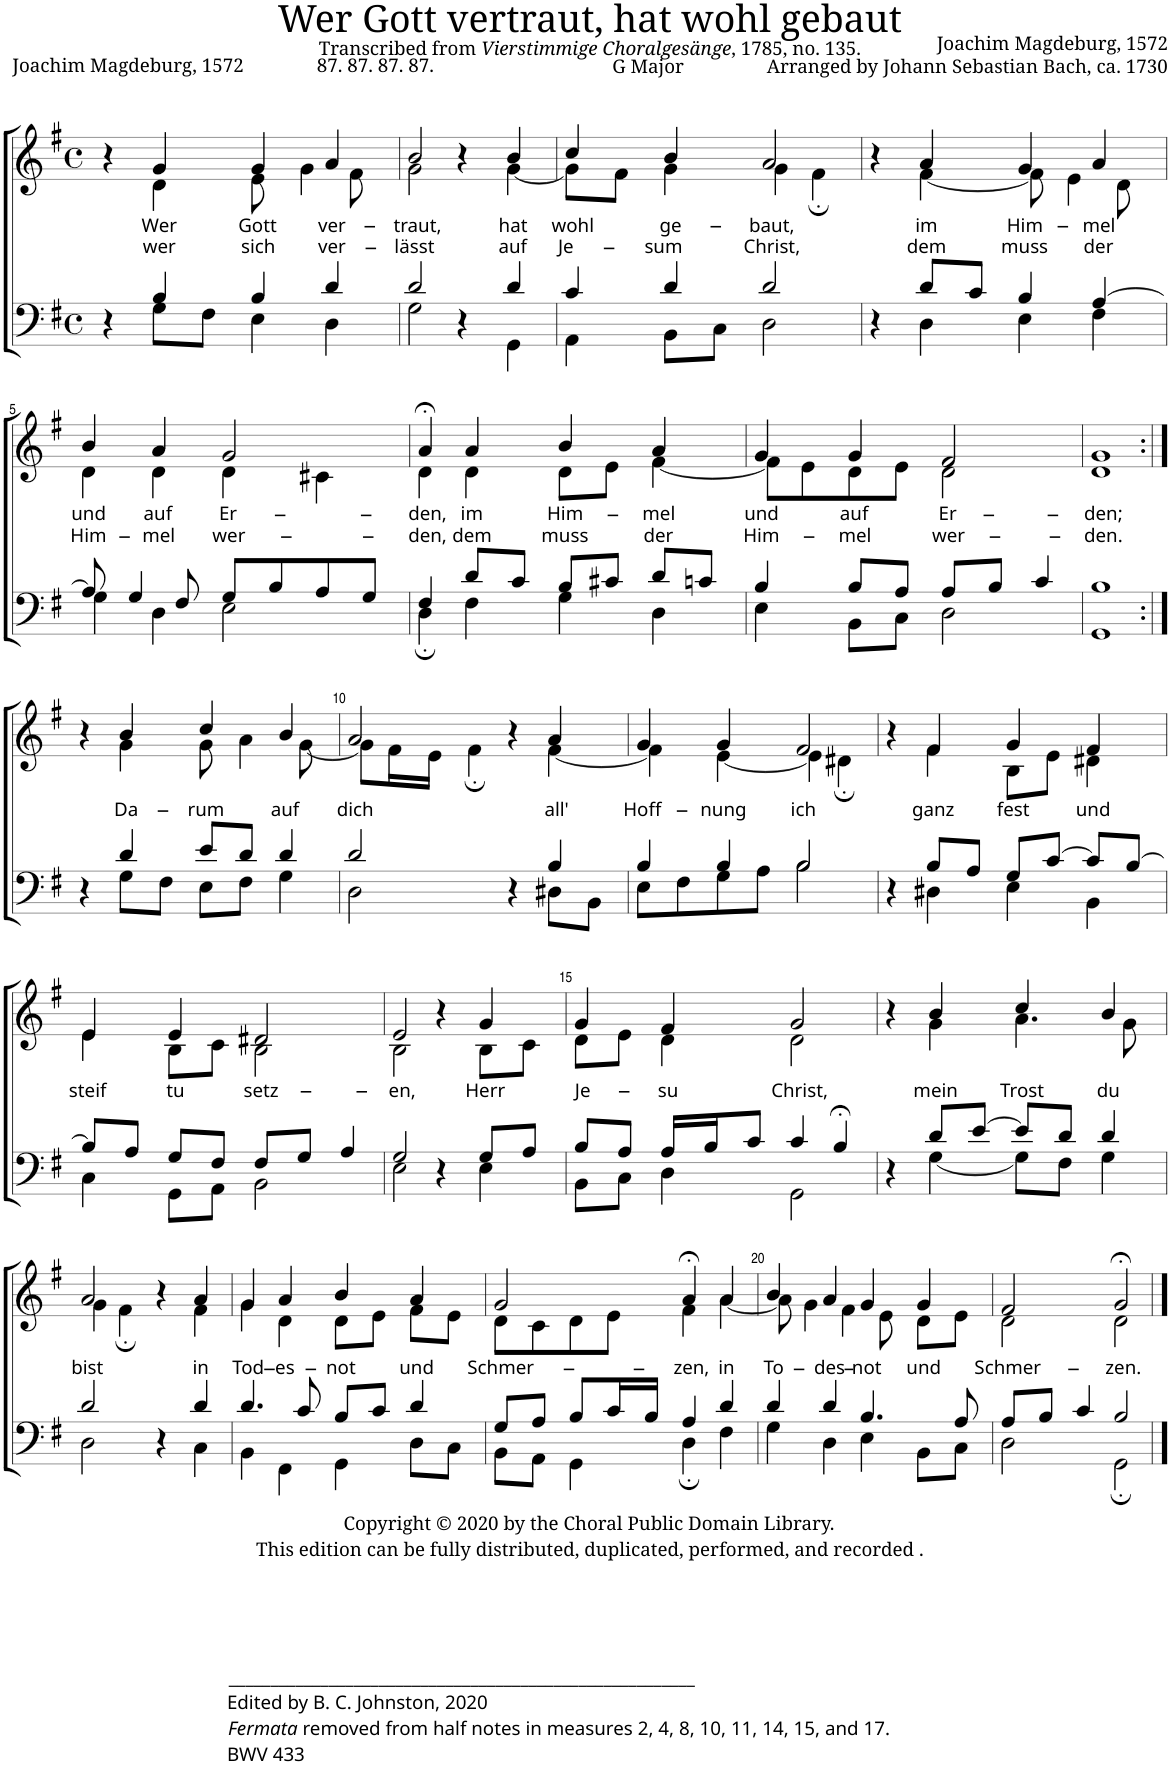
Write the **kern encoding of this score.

**kern	**kern	**text	**text
*part2	*part1	*part1	*part1
*staff2	*staff1	*staff1	*staff1
*I"Bass	*I"Soprano	*	*
*clefF4	*clefG2	*	*
*k[f#]	*k[f#]	*	*
*M4/4	*M4/4	*	*
*met(c)	*met(c)	*	*
=1	=1	=1	=1
*^	*^	*	*
4r	4ryy	4r	4ryy	.	.
!	!	!	!	!LO:LY:b	!LO:LY:b
4B/	8G\L	4g/	4d\	Wer	wer
.	8F#\J	.	.	.	.
!	!	!	!	!LO:LY:b	!LO:LY:b
4B/	4E\	4g/	8e\	Gott	sich
.	.	.	4g\	.	.
!	!	!	!	!LO:LY:b	!LO:LY:b
4d/	4D\	4a/	.	ver-	ver-
.	.	.	8f#\	.	.
=2	=2	=2	=2	=2	=2
!	!	!	!	!LO:LY:b	!LO:LY:b
2d/	2G\	2b/	2g\	-traut,	-lässt
4r	4ryy	4r	4ryy	.	.
!	!	!	!	!LO:LY:b	!LO:LY:b
4d/	4GG\	4b/	[4g\	hat	auf
=3	=3	=3	=3	=3	=3
!	!	!	!	!LO:LY:b	!LO:LY:b
4c/	4AA\	4cc/	8g\L]	wohl	Je-
.	.	.	8f#\J	.	.
!	!	!	!	!LO:LY:b	!LO:LY:b
4d/	8BB\L	4b/	4g\	ge-	-sum
.	8C\J	.	.	.	.
!	!	!	!	!LO:LY:b	!LO:LY:b
2d/	2D\	2a/	4g\	-baut,	Christ,
.	.	.	4f#;\	.	.
=4	=4	=4	=4	=4	=4
4r	4ryy	4r	4ryy	.	.
!	!	!	!	!LO:LY:b	!LO:LY:b
8d/L	4D\	4a/	[4f#\	im	dem
8c/J	.	.	.	.	.
!	!	!	!	!LO:LY:b	!LO:LY:b
4B/	4E\	4g/	8f#\]	Him-	muss
.	.	.	4e\	.	.
!	!	!	!	!LO:LY:b	!LO:LY:b
[4A/	4F#\	4a/	.	-mel	der
.	.	.	8d\	.	.
!!LO:LB:g=z	!!
=5	=5	=5	=5	=5	=5
!	!	!	!	!LO:LY:b	!LO:LY:b
8A/]	4G\	4b/	4d\	und	Him-
4G/	.	.	.	.	.
!	!	!	!	!LO:LY:b	!LO:LY:b
.	4D\	4a/	4d\	auf	-mel
8F#/	.	.	.	.	.
!	!	!	!	!LO:LY:b	!LO:LY:b
8G/L	2E\	2g/	4d\	Er-	wer-
8B/	.	.	.	.	.
8A/	.	.	4c#X\	.	.
8G/J	.	.	.	.	.
=6	=6	=6	=6	=6	=6
!	!	!	!	!LO:LY:b	!LO:LY:b
4F#/	4D;\	4a;</	4d\	-den,	-den,
!	!	!	!	!LO:LY:b	!LO:LY:b
8d/L	4F#\	4a/	4d\	im	dem
8c/J	.	.	.	.	.
!	!	!	!	!LO:LY:b	!LO:LY:b
8B/L	4G\	4b/	8d\L	Him-	muss
8c#X/J	.	.	8e\J	.	.
!	!	!	!	!LO:LY:b	!LO:LY:b
8d/L	4D\	4a/	[4f#\	-mel	der
8cn/J	.	.	.	.	.
=7	=7	=7	=7	=7	=7
!	!	!	!	!LO:LY:b	!LO:LY:b
4B/	4E\	4g/	8f#\L]	und	Him-
.	.	.	8e\	.	.
!	!	!	!	!LO:LY:b	!LO:LY:b
8B/L	8BB\L	4g/	8d\	auf	-mel
8A/J	8C\J	.	8e\J	.	.
!	!	!	!	!LO:LY:b	!LO:LY:b
8A/L	2D\	2f#/	2d\	Er-	wer-
8B/J	.	.	.	.	.
4c/	.	.	.	.	.
=8	=8	=8	=8	=8	=8
!	!	!	!	!LO:LY:b	!LO:LY:b
1B	1GG	1g	1d	-den;	-den.
!!LO:LB:g=z	!!
=9:|!	=9:|!	=9:|!	=9:|!	=9:|!	=9:|!
4r	4ryy	4r	4ryy	.	.
!	!	!	!	!LO:LY:b	!
4d/	8G\L	4b/	4g\	Da-	.
.	8F#\J	.	.	.	.
!	!	!	!	!LO:LY:b	!
8e/L	8E\L	4cc/	8g\	-rum	.
8d/J	8F#\J	.	4a\	.	.
!	!	!	!	!LO:LY:b	!
4d/	4G\	4b/	.	auf	.
.	.	.	[8g\	.	.
=10	=10	=10	=10	=10	=10
!	!	!	!	!LO:LY:b	!
2d/	2D\	2a/	8g\L]	dich	.
.	.	.	16f#\L	.	.
.	.	.	16e\JJ	.	.
.	.	.	4f#;\	.	.
4r	4ryy	4r	4ryy	.	.
!	!	!	!	!LO:LY:b	!
4B/	8D#X\L	4a/	[4f#\	all'	.
.	8BB\J	.	.	.	.
=11	=11	=11	=11	=11	=11
!	!	!	!	!LO:LY:b	!
4B/	8E\L	4g/	4f#\]	Hoff-	.
.	8F#\	.	.	.	.
!	!	!	!	!LO:LY:b	!
4B/	8G\	4g/	[4e\	-nung	.
.	8A\J	.	.	.	.
!	!	!	!	!LO:LY:b	!
2B/	2B\	2f#/	4e\]	ich	.
.	.	.	4d#X;\	.	.
=12	=12	=12	=12	=12	=12
4r	4ryy	4r	4ryy	.	.
!	!	!	!	!LO:LY:b	!
8B/L	4D#X\	4f#/	4f#\	ganz	.
8A/J	.	.	.	.	.
!	!	!	!	!LO:LY:b	!
8G/L	4E\	4g/	8B\L	fest	.
[8c/J	.	.	8e\J	.	.
!	!	!	!	!LO:LY:b	!
8c/L]	4BB\	4f#/	4d#X\	und	.
[8B/J	.	.	.	.	.
!!LO:LB:g=z	!!
=13	=13	=13	=13	=13	=13
!	!	!	!	!LO:LY:b	!
8B/L]	4C\	4e/	4e\	steif	.
8A/J	.	.	.	.	.
!	!	!	!	!LO:LY:b	!
8G/L	8GG\L	4e/	8B\L	tu	.
8F#/J	8AA\J	.	8c\J	.	.
!	!	!	!	!LO:LY:b	!
8F#/L	2BB\	2d#X/	2B\	setz-	.
8G/J	.	.	.	.	.
4A/	.	.	.	.	.
=14	=14	=14	=14	=14	=14
!	!	!	!	!LO:LY:b	!
2G/	2E\	2e/	2B\	-en,	.
4r	4ryy	4r	4ryy	.	.
!	!	!	!	!LO:LY:b	!
8G/L	4E\	4g/	8B\L	Herr	.
8A/J	.	.	8c\J	.	.
=15	=15	=15	=15	=15	=15
!	!	!	!	!LO:LY:b	!
8B/L	8BB\L	4g/	8d\L	Je-	.
8A/J	8C\J	.	8e\J	.	.
!	!	!	!	!LO:LY:b	!
16A/LL	4D\	4f#/	4d\	-su	.
16B/J	.	.	.	.	.
8c/J	.	.	.	.	.
!	!	!	!	!LO:LY:b	!
4c/	2GG\	2g/	2d\	Christ,	.
4B;</	.	.	.	.	.
=16	=16	=16	=16	=16	=16
4r	4ryy	4r	4ryy	.	.
!	!	!	!	!LO:LY:b	!
8d/L	[4G\	4b/	4g\	mein	.
[8e/J	.	.	.	.	.
!	!	!	!	!LO:LY:b	!
8e/L]	8G\L]	4cc/	4.a\	Trost	.
8d/J	8F#\J	.	.	.	.
!	!	!	!	!LO:LY:b	!
4d/	4G\	4b/	.	du	.
.	.	.	8g\	.	.
!!LO:LB:g=z	!!
=17	=17	=17	=17	=17	=17
!	!	!	!	!LO:LY:b	!
2d/	2D\	2a/	4g\	bist	.
.	.	.	4f#;\	.	.
4r	4ryy	4r	4ryy	.	.
!	!	!	!	!LO:LY:b	!
4d/	4C\	4a/	4f#\	in	.
=18	=18	=18	=18	=18	=18
!	!	!	!	!LO:LY:b	!
4.d/	4BB\	4g/	4g\	Tod-	.
!	!	!	!	!LO:LY:b	!
.	4FF#\	4a/	4d\	-es-	.
8c/	.	.	.	.	.
!	!	!	!	!LO:LY:b	!
8B/L	4GG\	4b/	8d\L	-not	.
8c/J	.	.	8e\J	.	.
!	!	!	!	!LO:LY:b	!
4d/	8D\L	4a/	8f#\L	und	.
.	8C\J	.	8e\J	.	.
=19	=19	=19	=19	=19	=19
!	!	!	!	!LO:LY:b	!
8G/L	8BB\L	2g/	8d\L	Schmer-	.
8A/J	8AA\J	.	8c\	.	.
8B/L	4GG\	.	8d\	.	.
16c/L	.	.	8e\J	.	.
16B/JJ	.	.	.	.	.
!	!	!	!	!LO:LY:b	!
4A/	4D;\	4a;</	4f#\	-zen,	.
!	!	!	!	!LO:LY:b	!
4d/	4F#\	4a/	[4a\	in	.
=20	=20	=20	=20	=20	=20
!LO:TX:b:t=________________________________________________________	!	!	!	!	!
!LO:TX:b:t=Edited by B. C. Johnston, 2020	!	!	!	!	!
!LO:TX:b:i:t=Fermata	!	!	!	!	!
!LO:TX:b:t=removed from half notes in measures 2, 4, 8, 10, 11, 14, 15, and 17.	!	!	!	!	!
!LO:TX:b:t=BWV 433	!	!	!	!	!
!	!	!	!	!LO:LY:b	!
4d/	4G\	4b/	8a\]	To-	.
.	.	.	4g\	.	.
!	!	!	!	!LO:LY:b	!
4d/	4D\	4a/	.	-des-	.
.	.	.	4f#\	.	.
!	!	!	!	!LO:LY:b	!
4.B/	4E\	4g/	.	-not	.
.	.	.	8e\	.	.
!	!	!	!	!LO:LY:b	!
.	8BB\L	4g/	8d\L	und	.
8A/	8C\J	.	8e\J	.	.
=21	=21	=21	=21	=21	=21
!	!	!	!	!LO:LY:b	!
8A/L	2D\	2f#/	2d\	Schmer-	.
8B/J	.	.	.	.	.
4c/	.	.	.	.	.
!	!	!	!	!LO:LY:b	!
2B/	2GG;\	2g;</	2d\	-zen.	.
*v	*v	*	*	*	*
*	*v	*v	*	*
==	==	==	==
*-	*-	*-	*-
